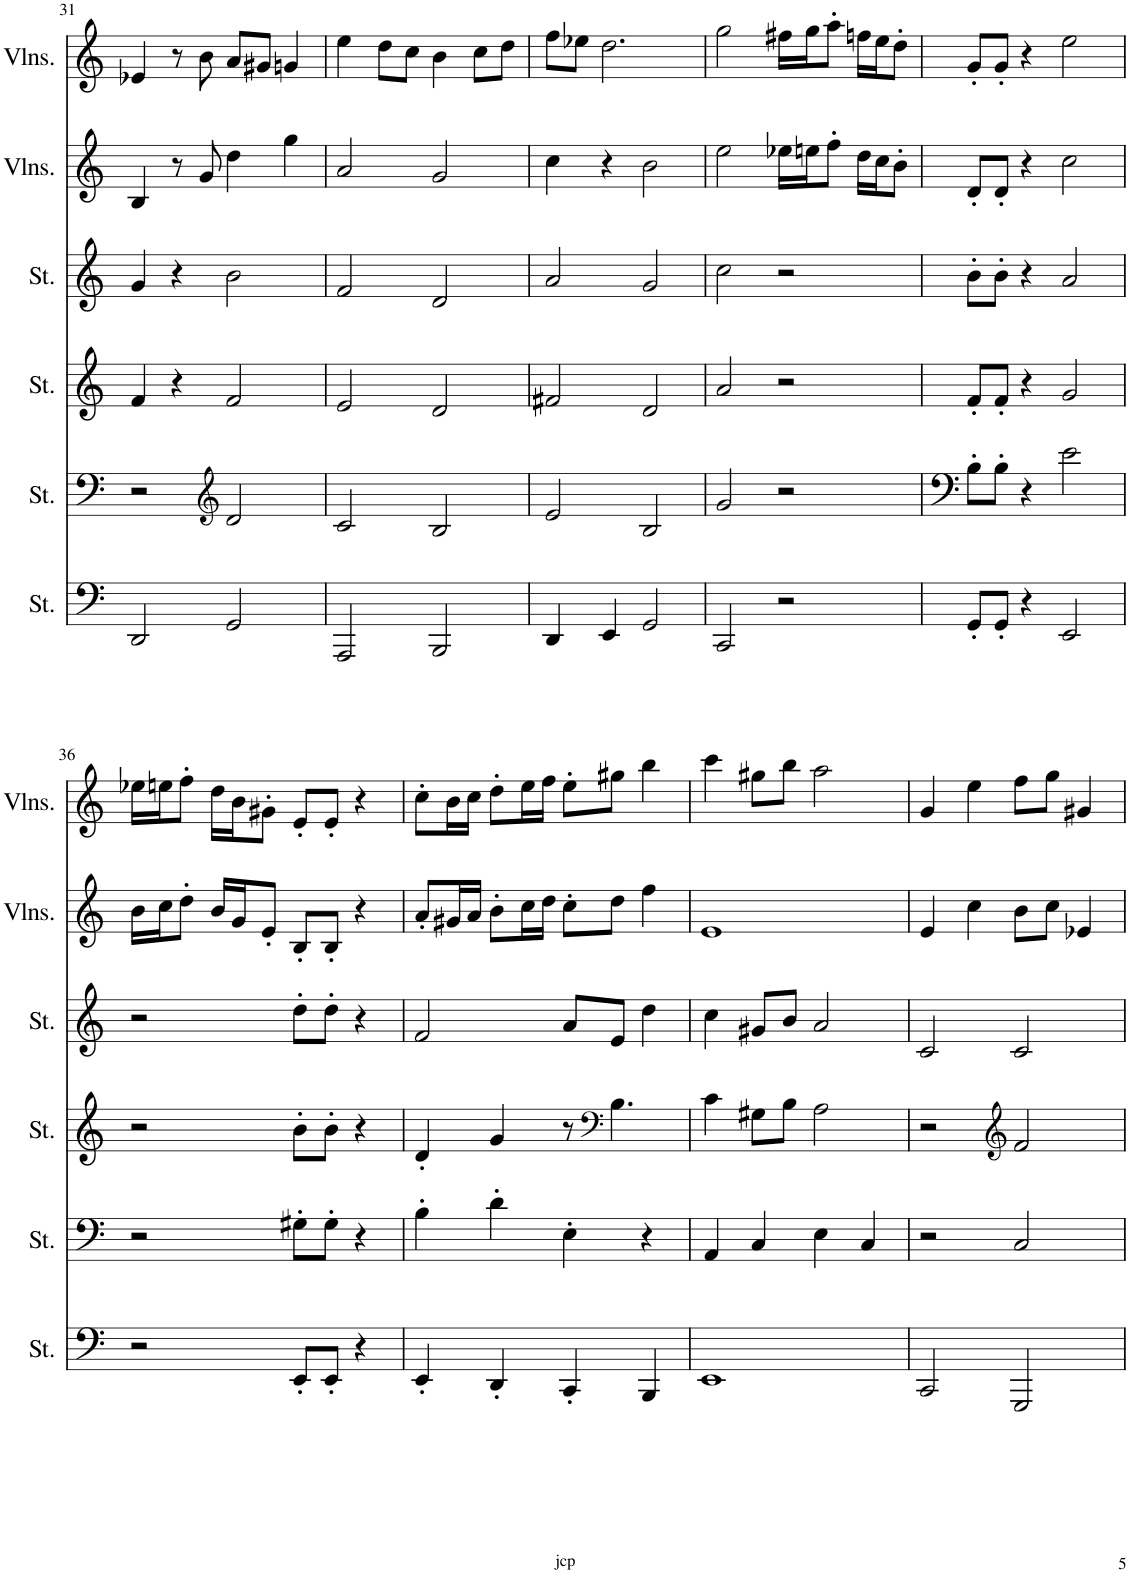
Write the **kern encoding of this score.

**kern	**kern	**kern	**kern	**kern	**kern
*part6	*part5	*part4	*part3	*part2	*part1
*staff6	*staff5	*staff4	*staff3	*staff2	*staff1
*I"Cordes	*I"Cordes	*I"Cordes	*I"Cordes	*I"Violons	*I"Violons
*	*	*	*	*I'Vlns.	*I'Vlns.
!!LO:PB:g=z
*clefF4	*clefG2	*clefF4	*clefF4	*clefG2	*clefG2
*k[]	*k[]	*k[]	*k[]	*k[]	*k[]
*M4/4	*M4/4	*M4/4	*M4/4	*M4/4	*M4/4
=31	=31	=31	=31	=31	=31
2DD/	2r	4f/	4g/	4B/	4e-X/
.	.	4r	4r	8r	8r
.	.	.	.	8g/	8b\
*	*clefG2	*	*	*	*
2GG/	2d/	2f/	2b\	4dd\	8a/L
.	.	.	.	.	8g#X/J
.	.	.	.	4gg\	4gn/
=32	=32	=32	=32	=32	=32
2AAA/	2c/	2e/	2f/	2a/	4ee\
.	.	.	.	.	8dd\L
.	.	.	.	.	8cc\J
2BBB/	2B/	2d/	2d/	2g/	4b\
.	.	.	.	.	8cc\L
.	.	.	.	.	8dd\J
=33	=33	=33	=33	=33	=33
4DD/	2e/	2f#X/	2a/	4cc\	8ff\L
.	.	.	.	.	8ee-X\J
4EE/	.	.	.	4r	2.dd\
2GG/	2B/	2d/	2g/	2b\	.
=34	=34	=34	=34	=34	=34
2CC/	2g/	2a/	2cc\	2ee\	2gg\
2r	2r	2r	2r	16ee-X\LL	16ff#X\LL
.	.	.	.	16een\J	16gg\J
.	.	.	.	8ff'\J	8aa'\J
.	.	.	.	16dd\LL	16ffn\LL
.	.	.	.	16cc\J	16ee\J
.	.	.	.	8b'\J	8dd'\J
=35	=35	=35	=35	=35	=35
8GG'/L	8B'\L	8f'/L	8b'\L	8d'/L	8g'/L
8GG'/J	8B'\J	8f'/J	8b'\J	8d'/J	8g'/J
4r	4r	4r	4r	4r	4r
2EE/	2e\	2g/	2a/	2cc\	2ee\
!!LO:LB:g=z
=36	=36	=36	=36	=36	=36
2r	2r	2r	2r	16b\LL	16ee-X\LL
.	.	.	.	16cc\J	16een\J
.	.	.	.	8dd'\J	8ff'\J
.	.	.	.	16b/LL	16dd\LL
.	.	.	.	16g/J	16b\J
.	.	.	.	8e'/J	8g#X'\J
8EE'/L	8G#X'\L	8b'\L	8dd'\L	8B'/L	8e'/L
8EE'/J	8G#'\J	8b'\J	8dd'\J	8B'/J	8e'/J
4r	4r	4r	4r	4r	4r
=37	=37	=37	=37	=37	=37
4EE'/	4B'\	4d'/	2f/	8a'/L	8cc'\L
.	.	.	.	16g#X/L	16b\L
.	.	.	.	16a/JJ	16cc\JJ
4DD'/	4d'\	4g/	.	8b'\L	8dd'\L
.	.	.	.	16cc\L	16ee\L
.	.	.	.	16dd\JJ	16ff\JJ
4CC'/	4E'\	8r	8a/L	8cc'\L	8ee'\L
*	*	*clefF4	*	*	*
.	.	4.B\	8e/J	8dd\J	8gg#X\J
4BBB/	4r	.	4dd\	4ff\	4bb\
=38	=38	=38	=38	=38	=38
1EE	4AA/	4c\	4cc\	1e	4ccc\
.	4C/	8G#X\L	8g#X/L	.	8gg#X\L
.	.	8B\J	8b/J	.	8bb\J
.	4E\	2A\	2a/	.	2aa\
.	4C/	.	.	.	.
=39	=39	=39	=39	=39	=39
2CC/	2r	2r	2c/	4e/	4g/
.	.	.	.	4cc\	4ee\
*	*	*clefG2	*	*	*
2GGG/	2C/	2f/	2c/	8b\L	8ff\L
.	.	.	.	8cc\J	8gg\J
.	.	.	.	4e-X/	4g#X/
=	=	=	=	=	=
*-	*-	*-	*-	*-	*-
